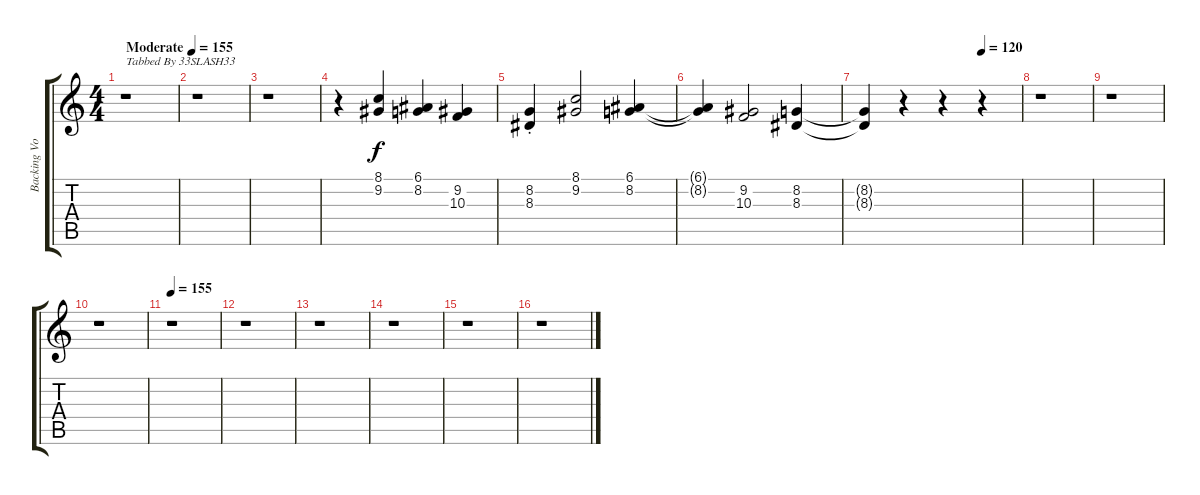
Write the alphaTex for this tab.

\track ("Backing Voices" "Backing Vo") {instrument lead8bassandlead}
\staff {score tabs}
\tuning (E4 B3 G3 D3 A2 E2) {hide}
\ts (4 4)
\tempo (155 "Moderate")
\clef g2
\ks c
r.1{txt "Tabbed By 33SLASH33" dy f instrument lead8bassandlead} |
r.1 |
r.1 |
r.4 (8.1 9.2).4 (6.1 8.2).4 (9.2 10.3).4 |
(8.2 8.3{st}).4 (8.1 9.2).2 (6.1 8.2).4 |
(6.1{t} 8.2{t}).4 (9.2 10.3).2 (8.2 8.3).4 |
\tempo (120 0.75)
(8.2{t} 8.3{t}).4 r.4 r.4 r.4 |
r.1 |
r.1 |
r.1 |
\tempo 155
r.1 |
r.1 |
r.1 |
r.1 |
r.1 |
r.1
